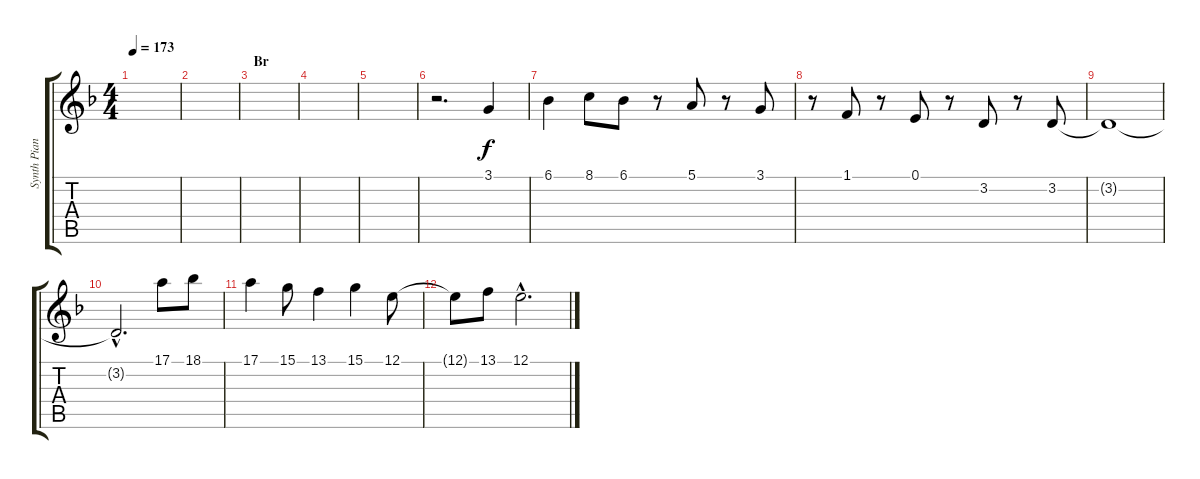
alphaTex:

\track ("Synth Piano" "Synth Pian") {instrument acousticgrandpiano}
\staff {score tabs}
\tuning (E4 B3 G3 D3 A2 E2) {hide}
\ts (4 4)
\tempo 173
\clef g2
\ks dminor
|
|
\section ("" "Br")
|
|
|
r.2{d} 3.1.4{dy f} |
6.1.4 8.1.8 6.1.8 r.8 5.1.8 r.8 3.1.8 |
r.8 1.1.8 r.8 0.1.8 r.8 3.2.8 r.8 3.2.8 |
3.2{t}.1 |
3.2{hac t}.2{d} 17.1.8 18.1.8 |
17.1.4 15.1.8 13.1.4 15.1.4 12.1.8 |
12.1{t}.8 13.1.8 12.1{hac}.2{d}
